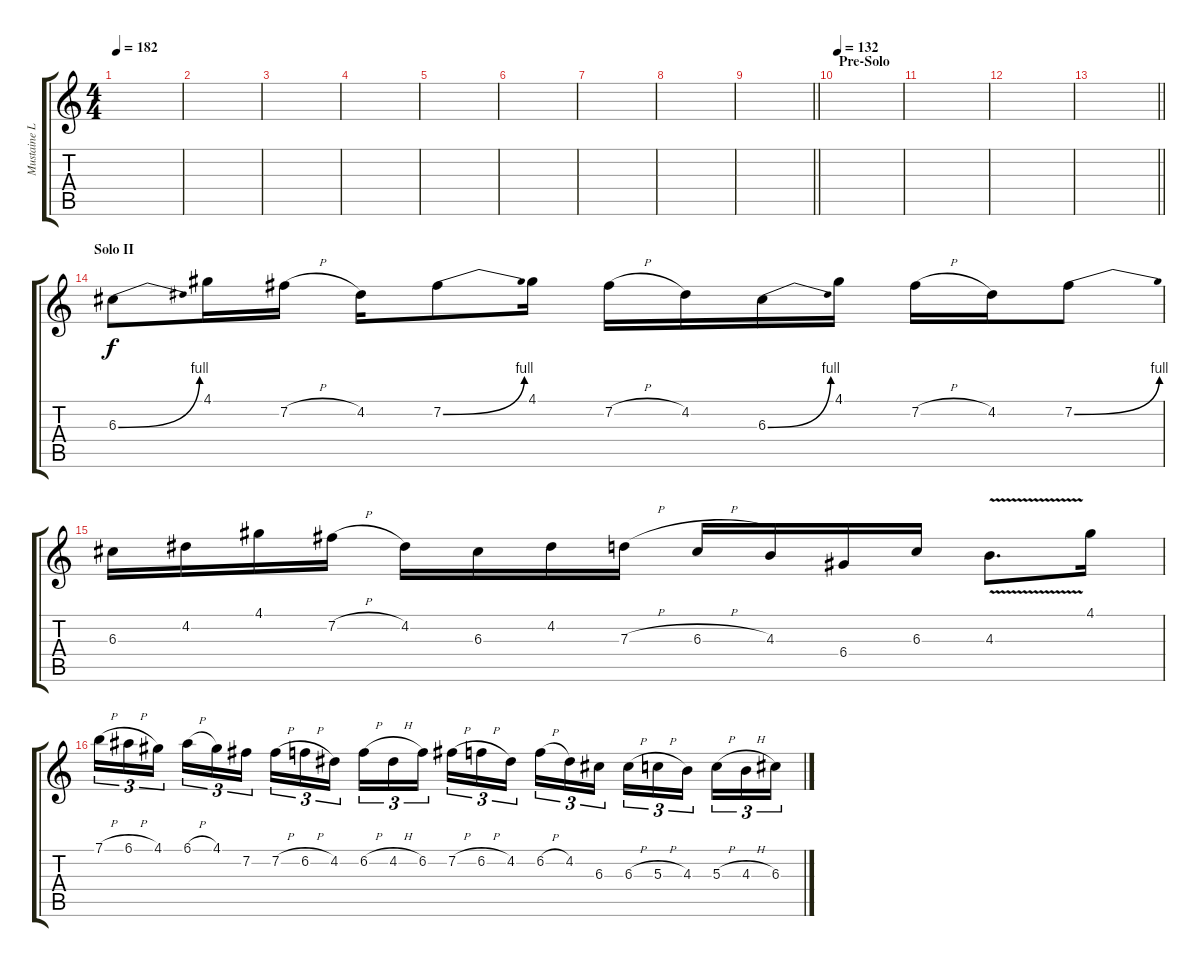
\track ("Mustaine Lead" "Mustaine L") {instrument distortionguitar}
\staff {score tabs}
\tuning (E4 B3 G3 D3 A2 E2) {hide}
\ts (4 4)
\tempo 182
\clef g2
\ks c
|
|
|
|
|
|
|
|
\barLineRight lightlight
|
\section ("" "Pre-Solo")
\tempo 132
|
|
|
\barLineRight lightlight
|
\section ("" "Solo II")
6.3{be (bend 0 0 60 4)}.8 4.1.16 7.2{h}.16 4.2.16 7.2{be (bend 0 0 60 4)}.8 4.1.16 7.2{h}.16 4.2.16 6.3{be (bend 0 0 60 4)}.16 4.1.16 7.2{h}.16 4.2.16 7.2{be (bend 0 0 60 4)}.8 |
6.3.16 4.2.16 4.1.16 7.2{h}.16 4.2.16 6.3.16 4.2.16 7.3{h}.16 6.3{h}.16 4.3.16 6.4.16 6.3.16 4.3{v}.8{d} 4.1.16 |
7.1{h}.16{tu (3 2)} 6.1{h}.16{tu (3 2)} 4.1.16{tu (3 2) beam splitsecondary} 6.1{h}.16{tu (3 2)} 4.1.16{tu (3 2)} 7.2.16{tu (3 2)} 7.2{h}.16{tu (3 2)} 6.2{h}.16{tu (3 2)} 4.2.16{tu (3 2) beam splitsecondary} 6.2{h}.16{tu (3 2)} 4.2{h}.16{tu (3 2)} 6.2.16{tu (3 2)} 7.2{h}.16{tu (3 2)} 6.2{h}.16{tu (3 2)} 4.2.16{tu (3 2) beam splitsecondary} 6.2{h}.16{tu (3 2)} 4.2.16{tu (3 2)} 6.3.16{tu (3 2)} 6.3{h}.16{tu (3 2)} 5.3{h}.16{tu (3 2)} 4.3.16{tu (3 2) beam splitsecondary} 5.3{h}.16{tu (3 2)} 4.3{h}.16{tu (3 2)} 6.3.16{tu (3 2)}
